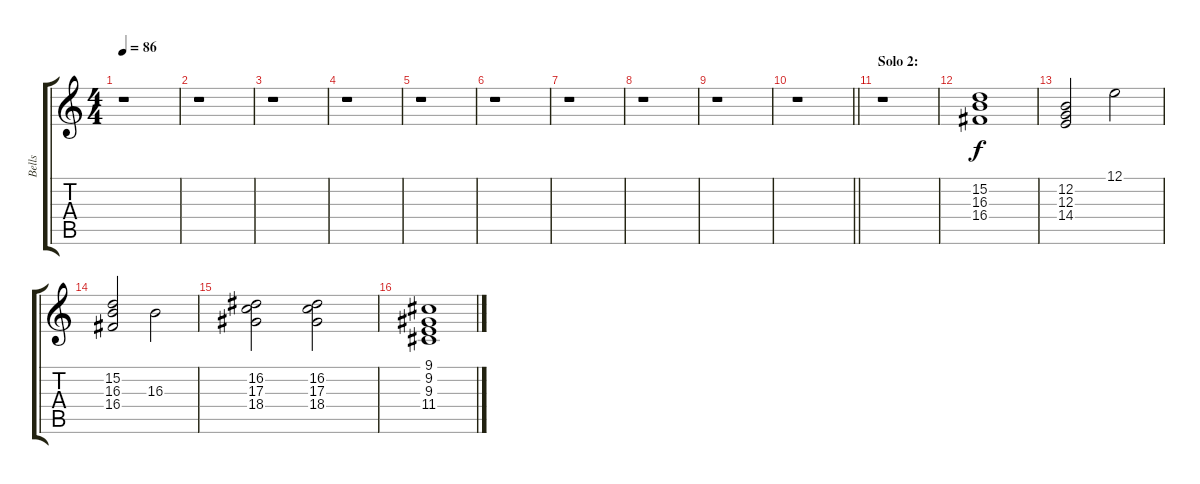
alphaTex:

\track ("Bells" "Bells") {instrument tubularbells}
\staff {score tabs}
\tuning (E4 B3 G3 D3 A2 E2) {hide}
\ts (4 4)
\tempo 86
\clef g2
\ks c
r.1{dy f} |
r.1 |
r.1 |
r.1 |
r.1 |
r.1 |
r.1 |
r.1 |
r.1 |
\barLineRight lightlight
r.1 |
\section ("" "Solo 2:")
r.1 |
(15.2 16.3 16.4).1 |
(12.2 12.3 14.4).2 12.1.2 |
(15.2 16.3 16.4).2 16.3.2 |
(16.2 17.3 18.4).2 (16.2 17.3 18.4).2 |
(9.1 9.2 9.3 11.4).1
